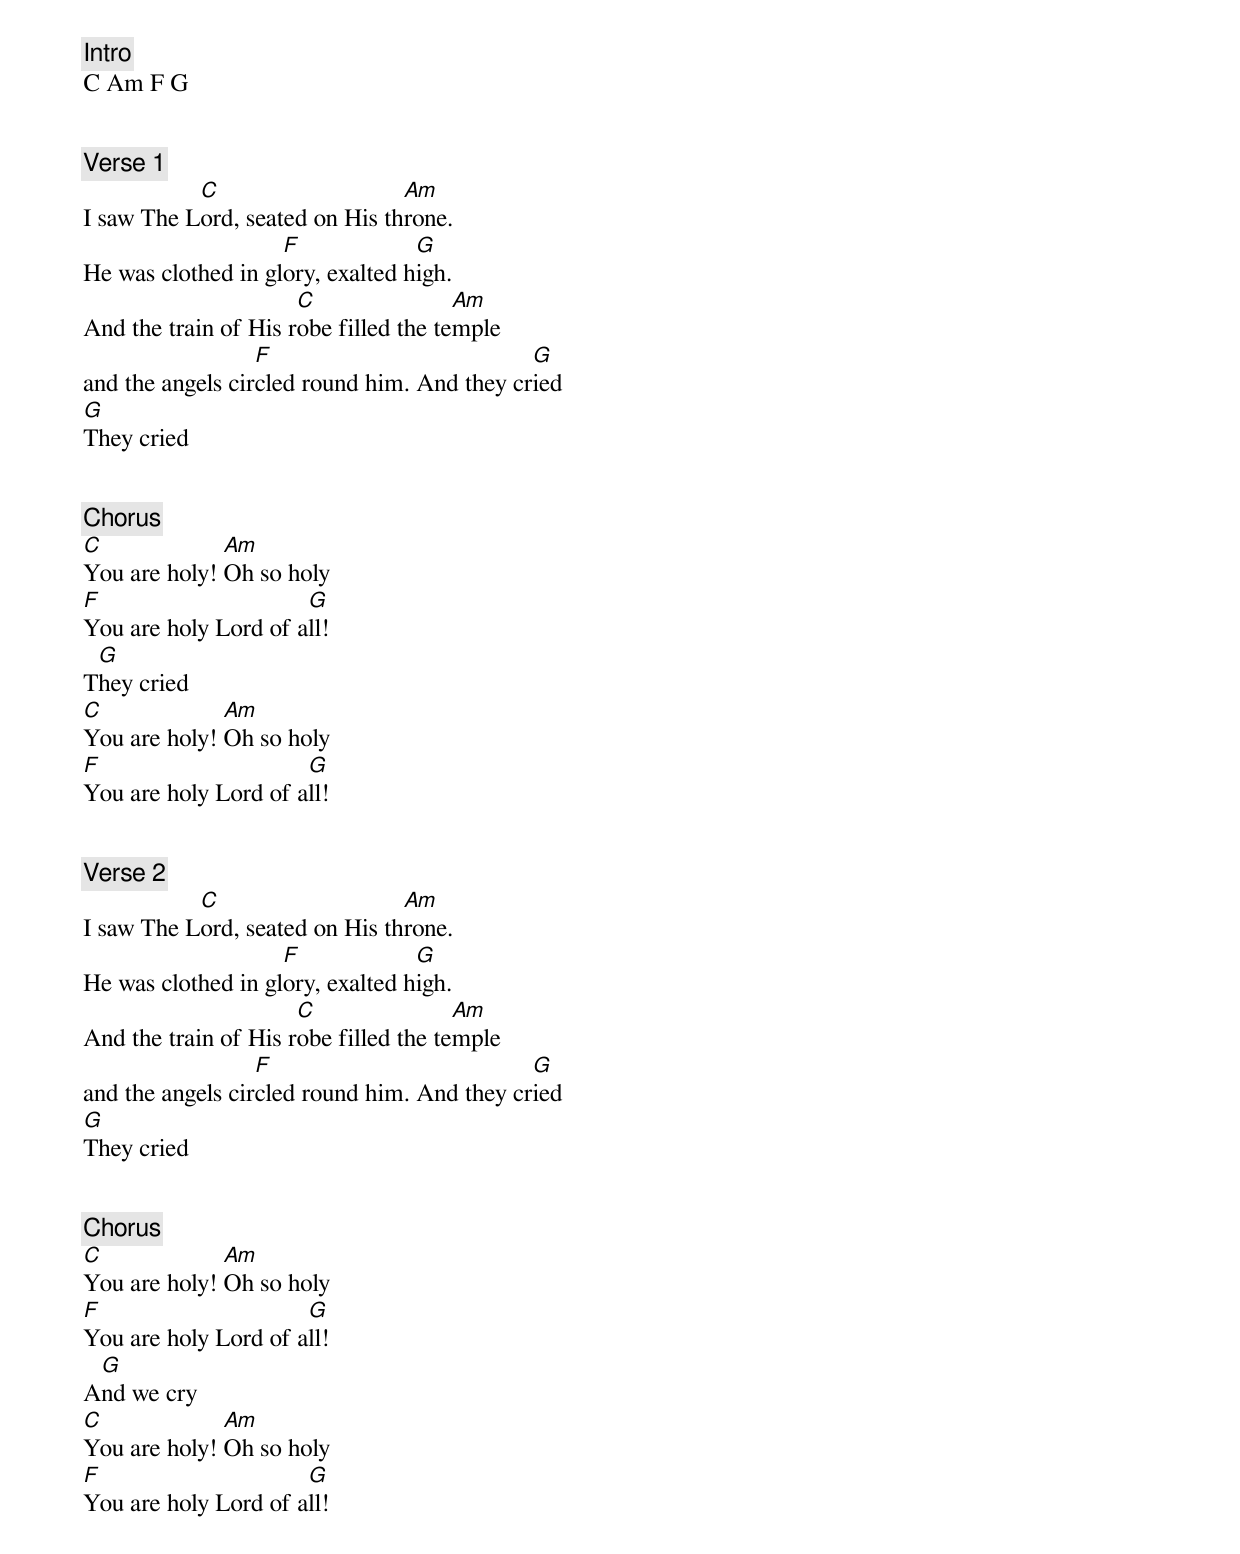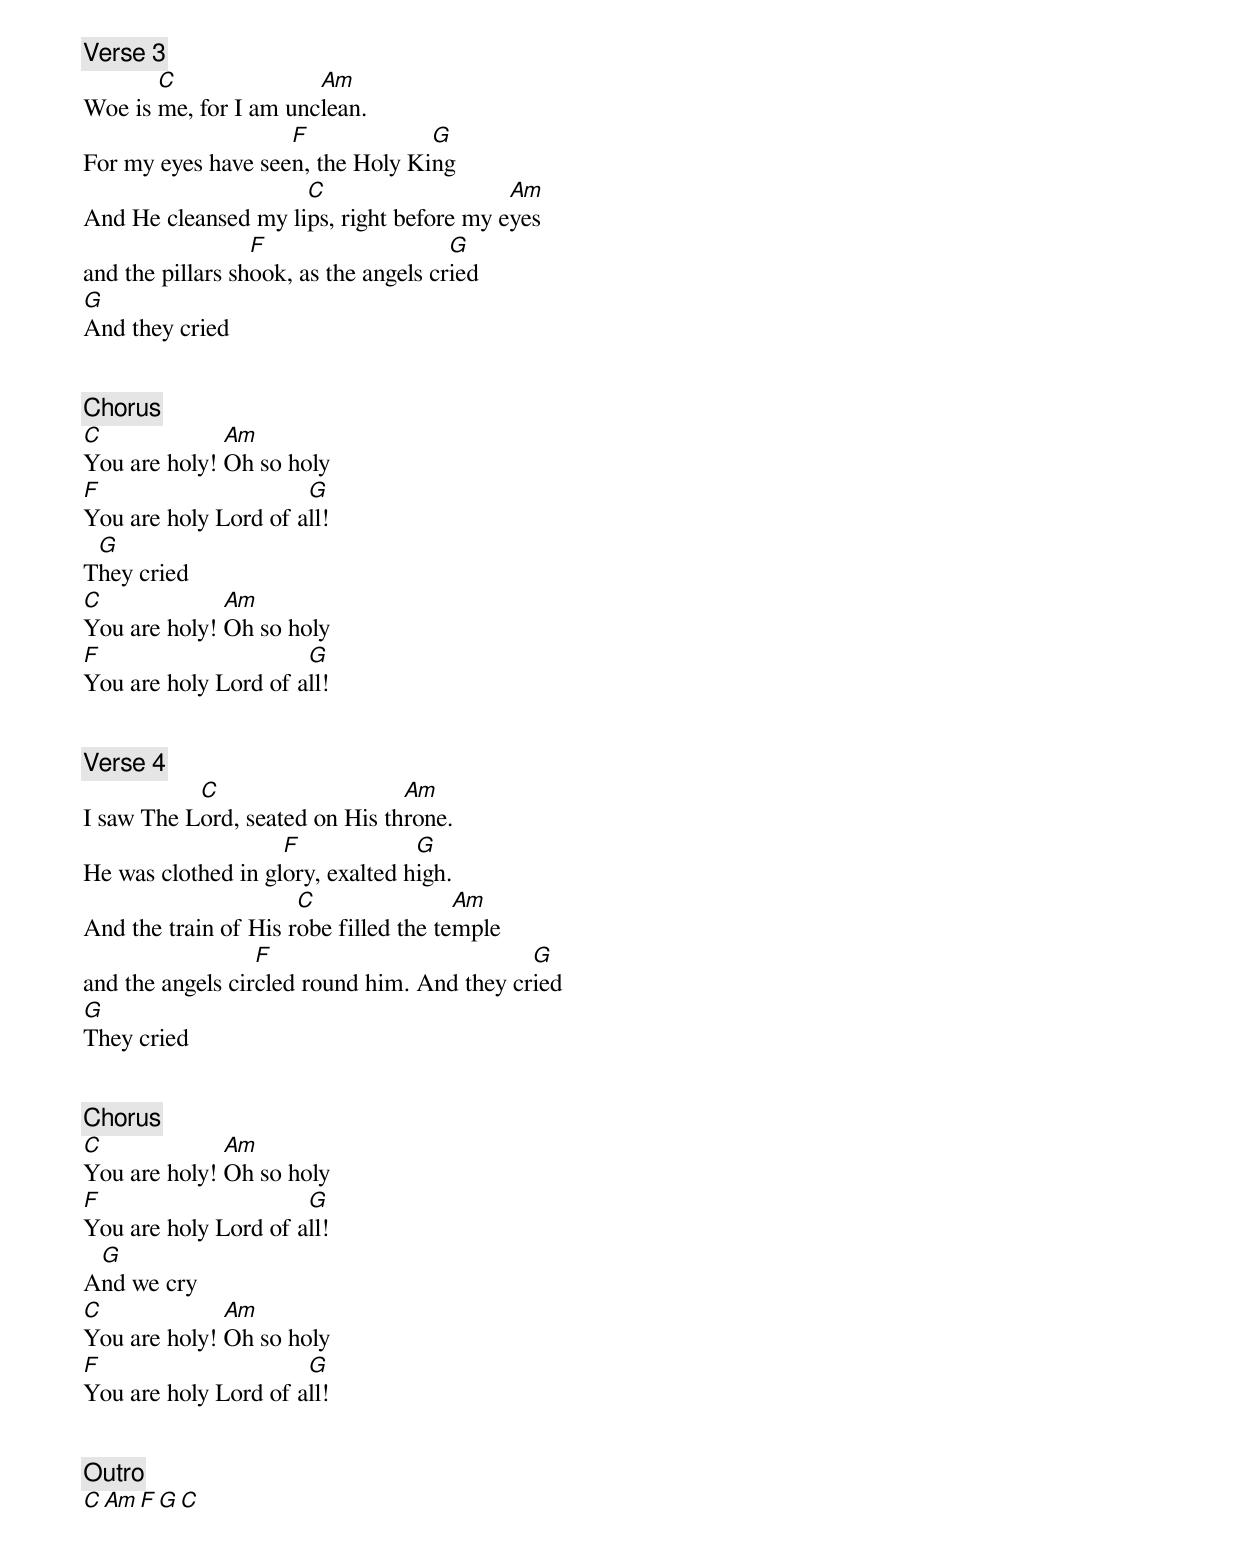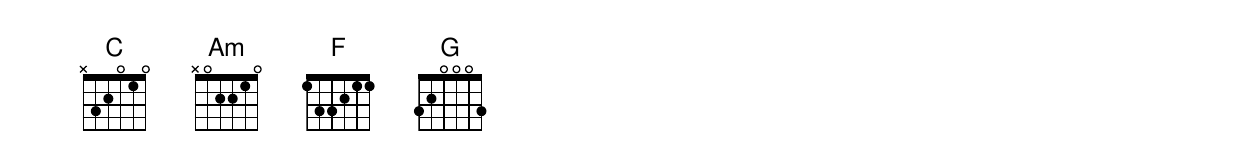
[Intro]
C Am F G


[Verse 1]
           C                    Am
I saw The Lord, seated on His throne.
                    F             G
He was clothed in glory, exalted high.
                      C                Am
And the train of His robe filled the temple
                  F                          G
and the angels circled round him. And they cried
G
They cried


[Chorus]
C             Am
You are holy! Oh so holy
F                     G
You are holy Lord of all!
 G
They cried
C             Am
You are holy! Oh so holy
F                     G
You are holy Lord of all!


[Verse 2]
           C                    Am
I saw The Lord, seated on His throne.
                    F             G
He was clothed in glory, exalted high.
                      C                Am
And the train of His robe filled the temple
                  F                          G
and the angels circled round him. And they cried
G
They cried


[Chorus]
C             Am
You are holy! Oh so holy
F                     G
You are holy Lord of all!
 G
And we cry
C             Am
You are holy! Oh so holy
F                     G
You are holy Lord of all!


[Verse 3]
       C               Am
Woe is me, for I am unclean.
                    F             G
For my eyes have seen, the Holy King
                     C                    Am
And He cleansed my lips, right before my eyes
                  F                    G
and the pillars shook, as the angels cried
G
And they cried


[Chorus]
C             Am
You are holy! Oh so holy
F                     G
You are holy Lord of all!
 G
They cried
C             Am
You are holy! Oh so holy
F                     G
You are holy Lord of all!


[Verse 4]
           C                    Am
I saw The Lord, seated on His throne.
                    F             G
He was clothed in glory, exalted high.
                      C                Am
And the train of His robe filled the temple
                  F                          G
and the angels circled round him. And they cried
G
They cried


[Chorus]
C             Am
You are holy! Oh so holy
F                     G
You are holy Lord of all!
 G
And we cry
C             Am
You are holy! Oh so holy
F                     G
You are holy Lord of all!


[Outro]
C Am F G C
